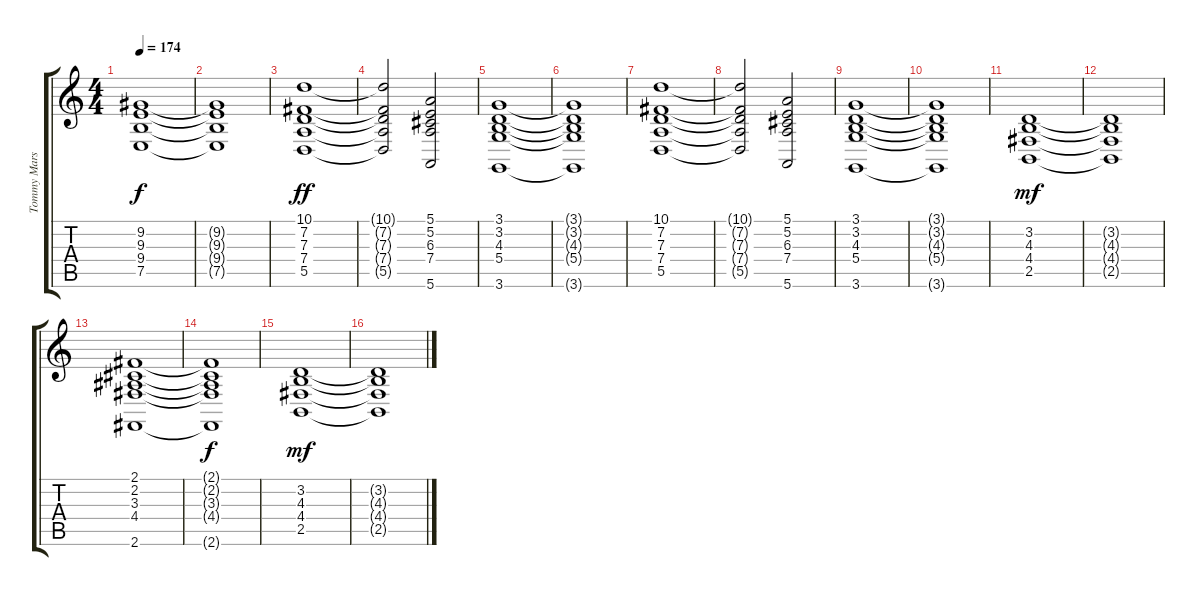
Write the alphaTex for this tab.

\track ("Tommy Mars 1" "Tommy Mars") {instrument drawbarorgan}
\staff {score tabs}
\tuning (E4 B3 G3 D3 A2 E2) {hide}
\ts (4 4)
\tempo 174
\clef g2
\ks c
(9.2 9.3 9.4 7.5).1{dy f} |
(9.2{t} 9.3{t} 9.4{t} 7.5{t}).1 |
(10.1 7.2 7.3 7.4 5.5).1{dy ff} |
(10.1{t} 7.2{t} 7.3{t} 7.4{t} 5.5{t}).2 (5.1 5.2 6.3 7.4 5.6).2 |
(3.1 3.2 4.3 5.4 3.6).1 |
(3.1{t} 3.2{t} 4.3{t} 5.4{t} 3.6{t}).1 |
(10.1 7.2 7.3 7.4 5.5).1 |
(10.1{t} 7.2{t} 7.3{t} 7.4{t} 5.5{t}).2 (5.1 5.2 6.3 7.4 5.6).2 |
(3.1 3.2 4.3 5.4 3.6).1 |
(3.1{t} 3.2{t} 4.3{t} 5.4{t} 3.6{t}).1 |
(3.2 4.3 4.4 2.5).1{dy mf} |
(3.2{t} 4.3{t} 4.4{t} 2.5{t}).1 |
(2.1 2.2 3.3 4.4 2.6).1 |
(2.1{t} 2.2{t} 3.3{t} 4.4{t} 2.6{t}).1{dy f} |
(3.2 4.3 4.4 2.5).1{dy mf} |
(3.2{t} 4.3{t} 4.4{t} 2.5{t}).1
